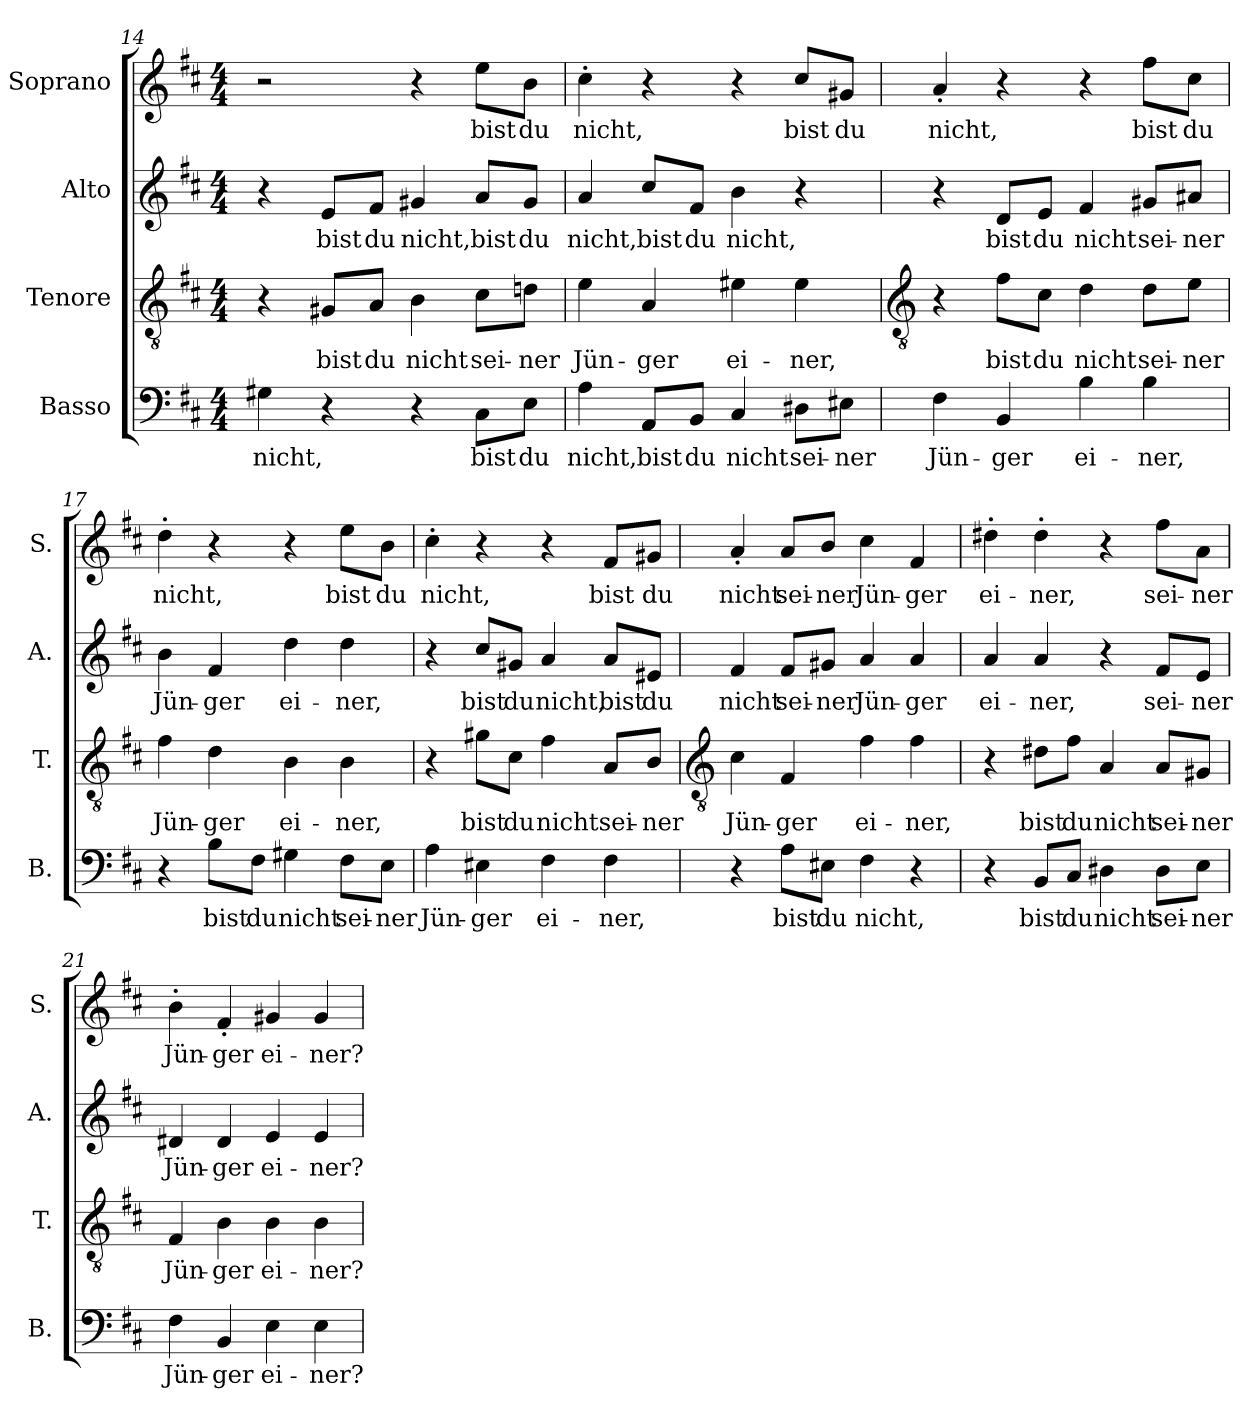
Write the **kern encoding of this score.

**kern	**text	**kern	**text	**kern	**text	**kern	**text
*part4	*part4	*part3	*part3	*part2	*part2	*part1	*part1
*staff4	*staff4	*staff3	*staff3	*staff2	*staff2	*staff1	*staff1
*I"Basso	*	*I"Tenore	*	*I"Alto	*	*I"Soprano	*
*I'B.	*	*I'T.	*	*I'A.	*	*I'S.	*
*clefF4	*	*clefGv2	*	*clefG2	*	*clefG2	*
*k[f#c#]	*	*k[f#c#]	*	*k[f#c#]	*	*k[f#c#]	*
*D:	*	*D:	*	*D:	*	*D:	*
*M4/4	*	*M4/4	*	*M4/4	*	*M4/4	*
=14	=14	=14	=14	=14	=14	=14	=14
!	!LO:LY:b	!	!	!	!	!	!
4G#X	nicht,	4r	.	4r	.	2r	.
!	!	!	!LO:LY:b	!	!LO:LY:b	!	!
4r	.	8G#X/L	bist	8e/L	bist	.	.
!	!	!	!LO:LY:b	!	!LO:LY:b	!	!
.	.	8A/J	du	8f#/J	du	.	.
!	!	!	!LO:LY:b	!	!LO:LY:b	!	!
4r	.	4B	nicht	4g#X	nicht,	4r	.
!	!LO:LY:b	!	!LO:LY:b	!	!LO:LY:b	!	!LO:LY:b
8C#\L	bist	8c#\L	sei-	8a/L	bist	8ee\L	bist
!	!LO:LY:b	!	!LO:LY:b	!	!LO:LY:b	!	!LO:LY:b
8E\J	du	8dn\J	-ner	8g#/J	du	8b\J	du
=15	=15	=15	=15	=15	=15	=15	=15
!	!LO:LY:b	!	!LO:LY:b	!	!LO:LY:b	!	!LO:LY:b
4A	nicht,	4e	Jün-	4a	nicht,	4cc#'	nicht,
!	!LO:LY:b	!	!LO:LY:b	!	!LO:LY:b	!	!
8AA/L	bist	4A	-ger	8cc#/L	bist	4r	.
!	!LO:LY:b	!	!	!	!LO:LY:b	!	!
8BB/J	du	.	.	8f#/J	du	.	.
!	!LO:LY:b	!	!LO:LY:b	!	!LO:LY:b	!	!
4C#	nicht	4e#X	ei-	4b	nicht,	4r	.
!	!LO:LY:b	!	!LO:LY:b	!	!	!	!LO:LY:b
8D#X\L	sei-	4e#	-ner,	4r	.	8cc#/L	bist
!	!LO:LY:b	!	!	!	!	!	!LO:LY:b
8E#X\J	-ner	.	.	.	.	8g#X/J	du
!!LO:LB:g=z
=16	=16	=16	=16	=16	=16	=16	=16
*	*	*clefGv2	*	*	*	*	*
!	!LO:LY:b	!	!	!	!	!	!LO:LY:b
4F#	Jün-	4r	.	4r	.	4a'	nicht,
!	!LO:LY:b	!	!LO:LY:b	!	!LO:LY:b	!	!
4BB	-ger	8f#\L	bist	8d/L	bist	4r	.
!	!	!	!LO:LY:b	!	!LO:LY:b	!	!
.	.	8c#\J	du	8e/J	du	.	.
!	!LO:LY:b	!	!LO:LY:b	!	!LO:LY:b	!	!
4B	ei-	4d	nicht	4f#	nicht	4r	.
!	!LO:LY:b	!	!LO:LY:b	!	!LO:LY:b	!	!LO:LY:b
4B	-ner,	8d\L	sei-	8g#X/L	sei-	8ff#\L	bist
!	!	!	!LO:LY:b	!	!LO:LY:b	!	!LO:LY:b
.	.	8e\J	-ner	8a#X/J	-ner	8cc#\J	du
=17	=17	=17	=17	=17	=17	=17	=17
!	!	!	!LO:LY:b	!	!LO:LY:b	!	!LO:LY:b
4r	.	4f#	Jün-	4b	Jün-	4dd'	nicht,
!	!LO:LY:b	!	!LO:LY:b	!	!LO:LY:b	!	!
8B\L	bist	4d	-ger	4f#	-ger	4r	.
!	!LO:LY:b	!	!	!	!	!	!
8F#\J	du	.	.	.	.	.	.
!	!LO:LY:b	!	!LO:LY:b	!	!LO:LY:b	!	!
4G#X	nicht	4B	ei-	4dd	ei-	4r	.
!	!LO:LY:b	!	!LO:LY:b	!	!LO:LY:b	!	!LO:LY:b
8F#\L	sei-	4B	-ner,	4dd	-ner,	8ee\L	bist
!	!LO:LY:b	!	!	!	!	!	!LO:LY:b
8E\J	-ner	.	.	.	.	8b\J	du
=18	=18	=18	=18	=18	=18	=18	=18
!	!LO:LY:b	!	!	!	!	!	!LO:LY:b
4A	Jün-	4r	.	4r	.	4cc#'	nicht,
!	!LO:LY:b	!	!LO:LY:b	!	!LO:LY:b	!	!
4E#X	-ger	8g#X\L	bist	8cc#/L	bist	4r	.
!	!	!	!LO:LY:b	!	!LO:LY:b	!	!
.	.	8c#\J	du	8g#X/J	du	.	.
!	!LO:LY:b	!	!LO:LY:b	!	!LO:LY:b	!	!
4F#	ei-	4f#	nicht	4a	nicht,	4r	.
!	!LO:LY:b	!	!LO:LY:b	!	!LO:LY:b	!	!LO:LY:b
4F#	-ner,	8A/L	sei-	8a/L	bist	8f#/L	bist
!	!	!	!LO:LY:b	!	!LO:LY:b	!	!LO:LY:b
.	.	8B/J	-ner	8e#X/J	du	8g#X/J	du
!!LO:LB:g=z
=19	=19	=19	=19	=19	=19	=19	=19
*	*	*clefGv2	*	*	*	*	*
!	!	!	!LO:LY:b	!	!LO:LY:b	!	!LO:LY:b
4r	.	4c#	Jün-	4f#	nicht	4a'	nicht
!	!LO:LY:b	!	!LO:LY:b	!	!LO:LY:b	!	!LO:LY:b
8A\L	bist	4F#	-ger	8f#/L	sei-	8a/L	sei-
!	!LO:LY:b	!	!	!	!LO:LY:b	!	!LO:LY:b
8E#X\J	du	.	.	8g#X/J	-ner	8b/J	-ner
!	!LO:LY:b	!	!LO:LY:b	!	!LO:LY:b	!	!LO:LY:b
4F#	nicht,	4f#	ei-	4a	Jün-	4cc#	Jün-
!	!	!	!LO:LY:b	!	!LO:LY:b	!	!LO:LY:b
4r	.	4f#	-ner,	4a	-ger	4f#	-ger
=20	=20	=20	=20	=20	=20	=20	=20
!	!	!	!	!	!LO:LY:b	!	!LO:LY:b
4r	.	4r	.	4a	ei-	4dd#X'	ei-
!	!LO:LY:b	!	!LO:LY:b	!	!LO:LY:b	!	!LO:LY:b
8BB/L	bist	8d#X\L	bist	4a	-ner,	4dd#'	-ner,
!	!LO:LY:b	!	!LO:LY:b	!	!	!	!
8C#/J	du	8f#\J	du	.	.	.	.
!	!LO:LY:b	!	!LO:LY:b	!	!	!	!
4D#X	nicht	4A	nicht	4r	.	4r	.
!	!LO:LY:b	!	!LO:LY:b	!	!LO:LY:b	!	!LO:LY:b
8D#\L	sei-	8A/L	sei-	8f#/L	sei-	8ff#\L	sei-
!	!LO:LY:b	!	!LO:LY:b	!	!LO:LY:b	!	!LO:LY:b
8E\J	-ner	8G#X/J	-ner	8e/J	-ner	8a\J	-ner
=21	=21	=21	=21	=21	=21	=21	=21
!	!LO:LY:b	!	!LO:LY:b	!	!LO:LY:b	!	!LO:LY:b
4F#	Jün-	4F#	Jün-	4d#X	Jün-	4b'	Jün-
!	!LO:LY:b	!	!LO:LY:b	!	!LO:LY:b	!	!LO:LY:b
4BB	-ger	4B	-ger	4d#	-ger	4f#'	-ger
!	!LO:LY:b	!	!LO:LY:b	!	!LO:LY:b	!	!LO:LY:b
4E	ei-	4B	ei-	4e	ei-	4g#X	ei-
!	!LO:LY:b	!	!LO:LY:b	!	!LO:LY:b	!	!LO:LY:b
4E	-ner?	4B	-ner?	4e	-ner?	4g#	-ner?
=	=	=	=	=	=	=	=
*-	*-	*-	*-	*-	*-	*-	*-
